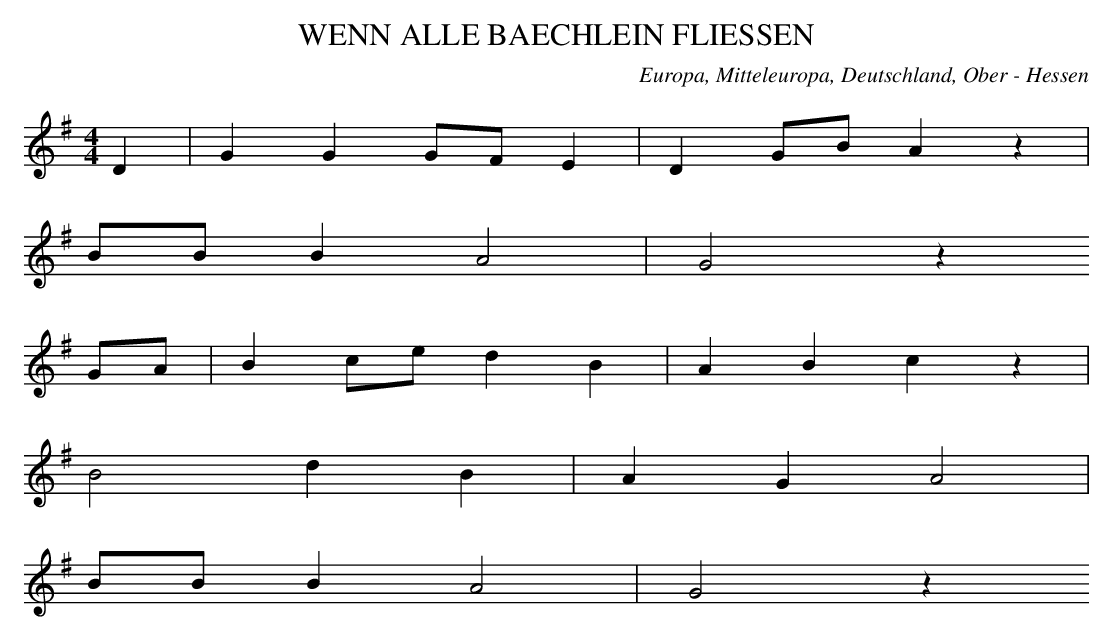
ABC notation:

X:1
T: WENN ALLE BAECHLEIN FLIESSEN
O: Europa, Mitteleuropa, Deutschland, Ober - Hessen
M: 4/4
L: 1/8
K: G
D2 | G2G2GFE2 | D2GBA2z2 |
BBB2A4 | G4z2
GA | B2ced2B2 | A2B2c2z2 |
B4d2B2 | A2G2A4 |
BBB2A4 | G4z2
